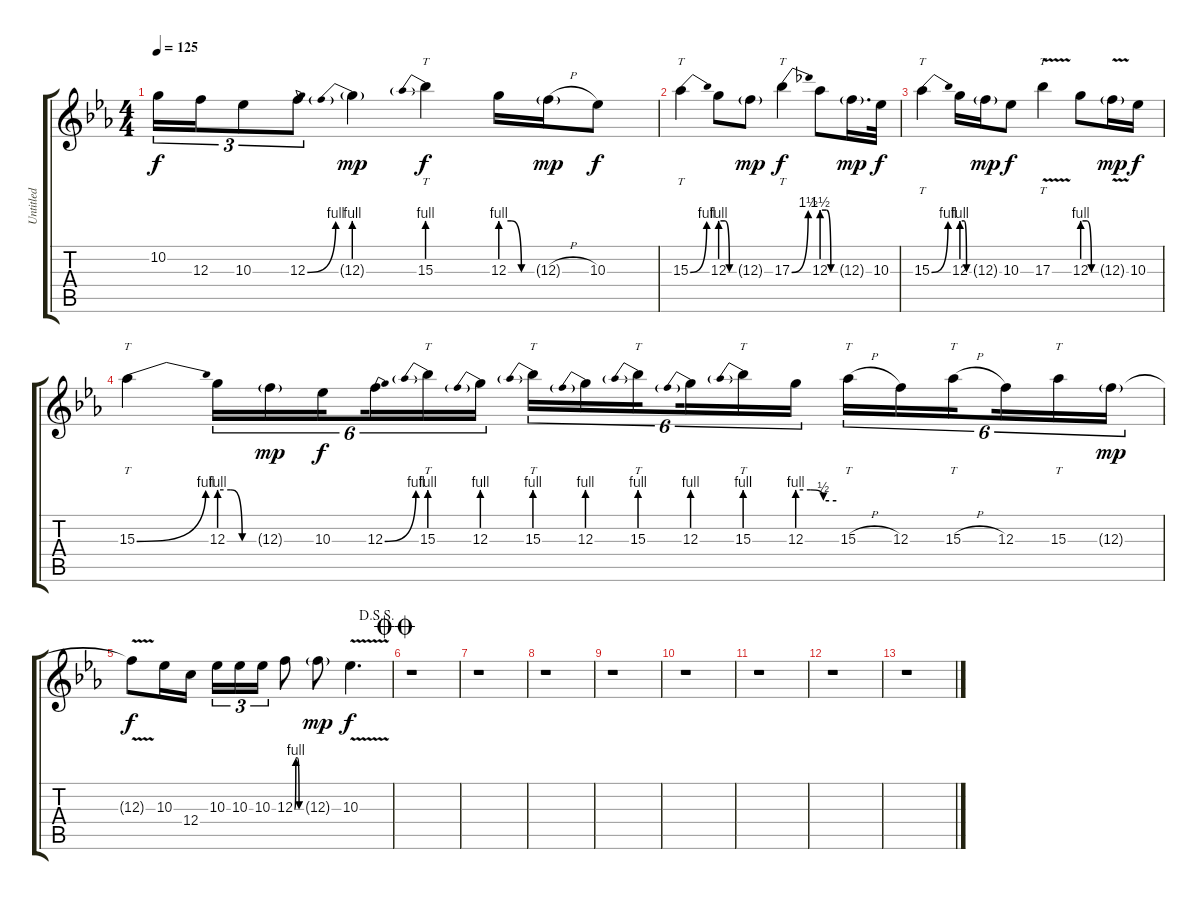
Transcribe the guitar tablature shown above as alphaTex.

\track ("Untitled" "Untitled") {instrument distortionguitar}
\staff {score tabs}
\tuning (D4 A3 F3 C3 G2 C2) {hide}
\ts (4 4)
\tempo 125
\clef g2
\ks eb
10.2.16{tu (3 2) dy f} 12.3.16{tu (3 2)} 10.3.8{tu (3 2)} 12.3{be (bend 0 0 60 4)}.8{tu (3 2)} 12.3{be (prebend 0 4 60 4) g}.4{dy mp} 15.3{be (prebend 0 4 60 4)}.4{tt dy f} 12.3{be (custom 0 4 20 4 40 0 60 0)}.16 12.3{h g}.16{dy mp} 10.3.8{dy f} |
15.3{be (bend 0 0 60 4)}.4{tt} 12.3{be (custom 0 4 20 4 40 0 60 0)}.8 12.3{g}.8{dy mp} 17.3{be (bend 0 0 60 6)}.4{tt dy f} 12.3{be (custom 0 6 20 6 40 0 60 0)}.8 12.3{g}.16{d dy mp} 10.3.32{dy f} |
15.3{be (bend 0 0 60 4)}.4{tt} 12.3{be (custom 0 4 20 4 40 0 60 0)}.16 12.3{g}.16{dy mp} 10.3.8{dy f} 17.3{v}.4{tt} 12.3{be (custom 0 4 20 4 40 0 60 0)}.8 12.3{v g}.16{dy mp} 10.3.16{dy f} |
15.3{be (bend 0 0 60 4)}.4{tt} 12.3{be (custom 0 4 20 4 40 0 60 0)}.16{tu (6 4)} 12.3{g}.16{tu (6 4) dy mp} 10.3.16{tu (6 4) dy f beam splitsecondary} 12.3{be (bend 0 0 60 4)}.16{tu (6 4)} 15.3{be (prebend 0 4 60 4)}.16{tt tu (6 4)} 12.3{be (prebend 0 4 60 4)}.16{tu (6 4)} 15.3{be (prebend 0 4 60 4)}.16{tt tu (6 4)} 12.3{be (prebend 0 4 60 4)}.16{tu (6 4)} 15.3{be (prebend 0 4 60 4)}.16{tt tu (6 4) beam splitsecondary} 12.3{be (prebend 0 4 60 4)}.16{tu (6 4)} 15.3{be (prebend 0 4 60 4)}.16{tt tu (6 4)} 12.3{be (custom 0 4 20 4 40 2 60 2)}.16{tu (6 4)} 15.3{h}.16{tt tu (6 4)} 12.3.16{tu (6 4)} 15.3{h}.16{tt tu (6 4) beam splitsecondary} 12.3.16{tu (6 4)} 15.3{be (hold 40 0 60 0)}.16{tt tu (6 4)} 12.3{g}.16{tu (6 4) dy mp} |
\jump dalsegnosegno
12.3{v t}.8{dy f} 10.3.16 12.4.16 10.3.16{tu (3 2)} 10.3.16{tu (3 2)} 10.3.16{tu (3 2)} 12.3{be (custom 0 0 10 4 25 4 40 0 60 0)}.8 12.3{g}.8{dy mp} 10.3{v}.4{d dy f} |
\jump doublecoda
r.1 |
r.1 |
r.1 |
r.1 |
r.1 |
r.1 |
r.1 |
r.1
